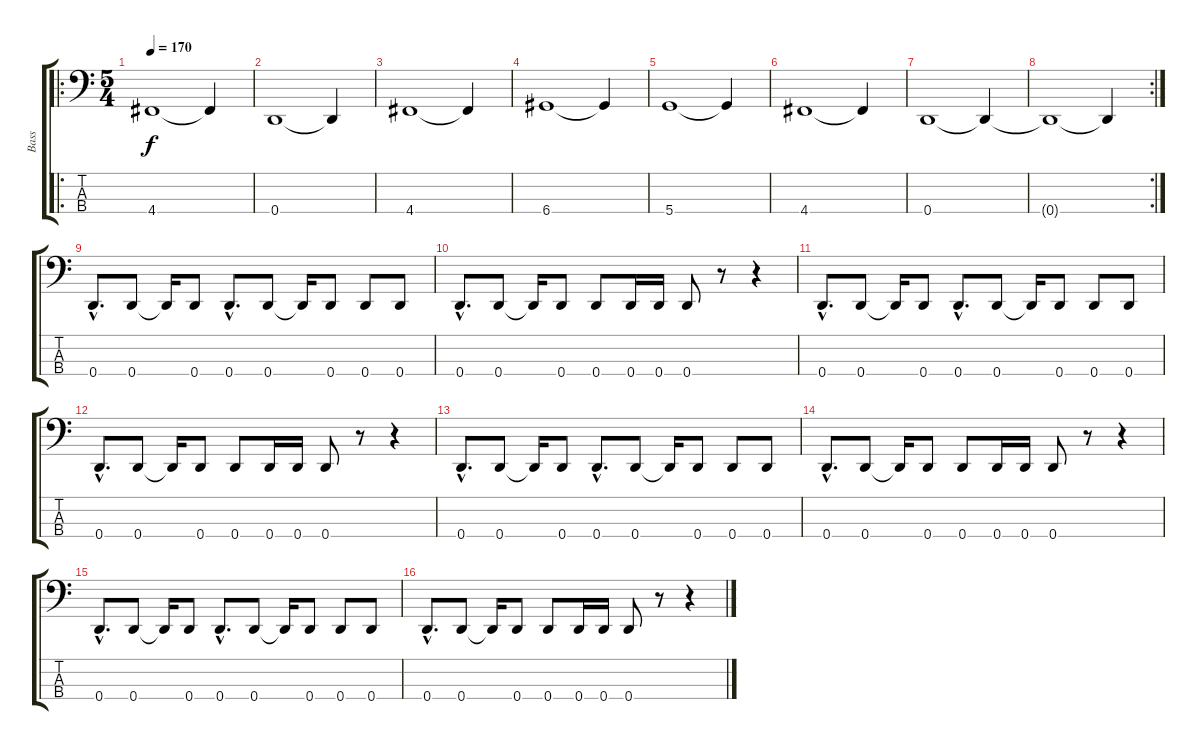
\track ("Bass" "Bass") {instrument electricbasspick}
\staff {score tabs}
\tuning (G2 D2 A1 D1) {hide}
\ro
\ts (5 4)
\tempo 170
\clef f4
\ks c
4.4.1{dy f instrument electricbasspick} 4.4{t}.4 |
0.4.1 0.4{t}.4 |
4.4.1 4.4{t}.4 |
6.4.1 6.4{t}.4 |
5.4.1 5.4{t}.4 |
4.4.1 4.4{t}.4 |
0.4.1 0.4{t}.4 |
\rc 2
0.4{t}.1 0.4{t}.4 |
0.4{hac}.8{d} 0.4.8 0.4{t}.16 0.4.8 0.4{hac}.8{d} 0.4.8 0.4{t}.16 0.4.8 0.4.8 0.4.8 |
0.4{hac}.8{d} 0.4.8 0.4{t}.16 0.4.8 0.4.8 0.4.16 0.4.16 0.4.8 r.8 r.4 |
0.4{hac}.8{d} 0.4.8 0.4{t}.16 0.4.8 0.4{hac}.8{d} 0.4.8 0.4{t}.16 0.4.8 0.4.8 0.4.8 |
0.4{hac}.8{d} 0.4.8 0.4{t}.16 0.4.8 0.4.8 0.4.16 0.4.16 0.4.8 r.8 r.4 |
0.4{hac}.8{d} 0.4.8 0.4{t}.16 0.4.8 0.4{hac}.8{d} 0.4.8 0.4{t}.16 0.4.8 0.4.8 0.4.8 |
0.4{hac}.8{d} 0.4.8 0.4{t}.16 0.4.8 0.4.8 0.4.16 0.4.16 0.4.8 r.8 r.4 |
0.4{hac}.8{d} 0.4.8 0.4{t}.16 0.4.8 0.4{hac}.8{d} 0.4.8 0.4{t}.16 0.4.8 0.4.8 0.4.8 |
0.4{hac}.8{d} 0.4.8 0.4{t}.16 0.4.8 0.4.8 0.4.16 0.4.16 0.4.8 r.8 r.4
